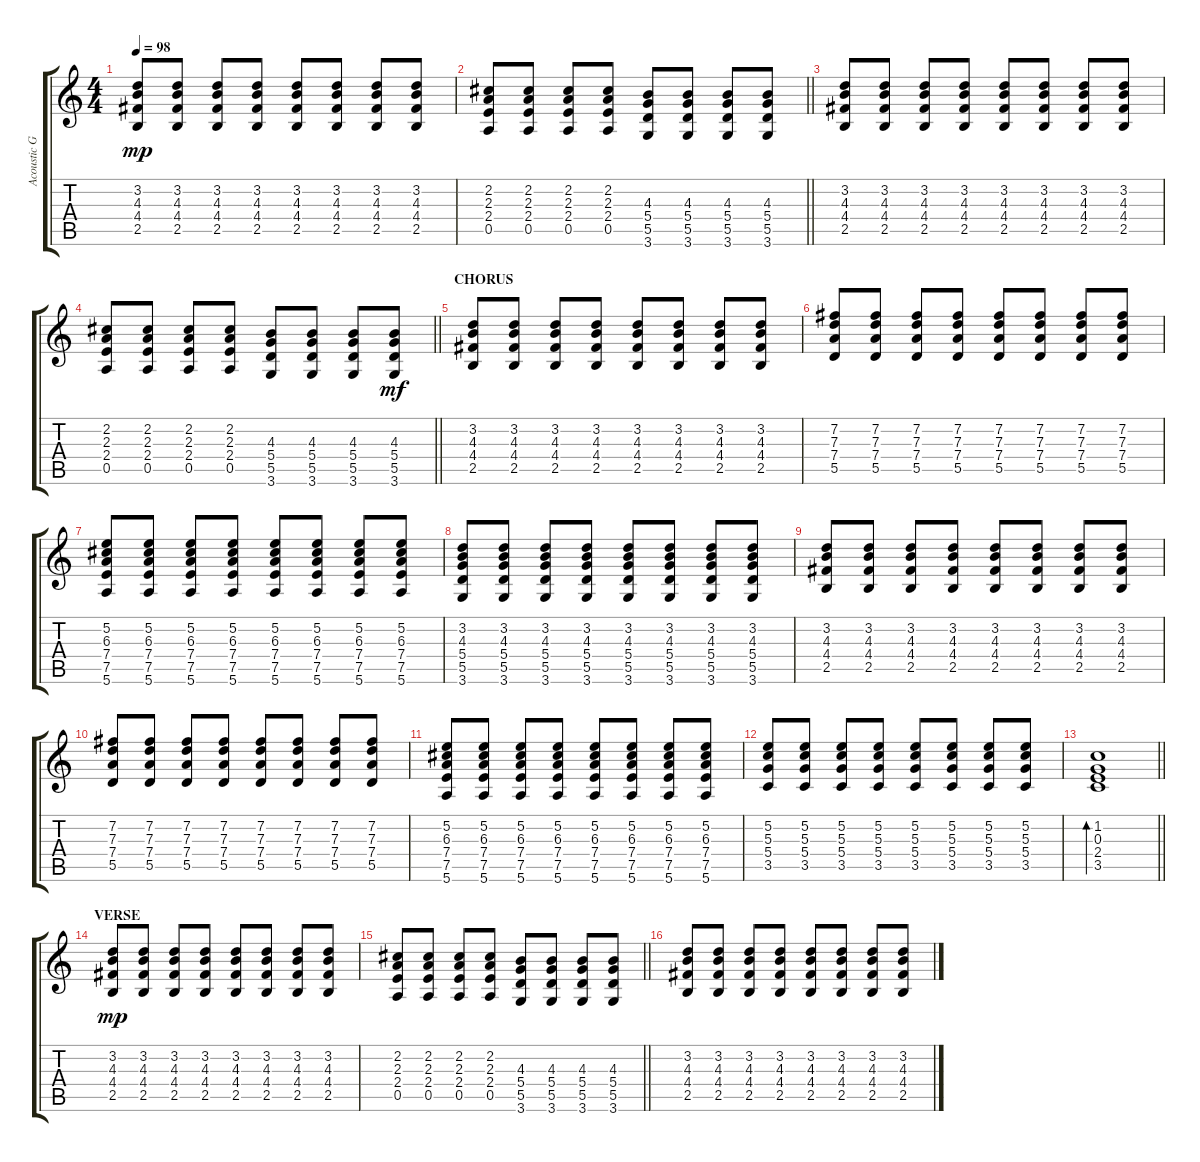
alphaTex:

\track ("Acoustic Guitar #2" "Acoustic G") {instrument acousticguitarsteel}
\staff {score tabs}
\tuning (E4 B3 G3 D3 A2 E2) {hide}
\ts (4 4)
\tempo 98
\clef g2
\ks c
(3.2 4.3 4.4 2.5).8{dy mp} (3.2 4.3 4.4 2.5).8 (3.2 4.3 4.4 2.5).8 (3.2 4.3 4.4 2.5).8 (3.2 4.3 4.4 2.5).8 (3.2 4.3 4.4 2.5).8 (3.2 4.3 4.4 2.5).8 (3.2 4.3 4.4 2.5).8 |
\barLineRight lightlight
(2.2 2.3 2.4 0.5).8 (2.2 2.3 2.4 0.5).8 (2.2 2.3 2.4 0.5).8 (2.2 2.3 2.4 0.5).8 (4.3 5.4 5.5 3.6).8 (4.3 5.4 5.5 3.6).8 (4.3 5.4 5.5 3.6).8 (4.3 5.4 5.5 3.6).8 |
(3.2 4.3 4.4 2.5).8 (3.2 4.3 4.4 2.5).8 (3.2 4.3 4.4 2.5).8 (3.2 4.3 4.4 2.5).8 (3.2 4.3 4.4 2.5).8 (3.2 4.3 4.4 2.5).8 (3.2 4.3 4.4 2.5).8 (3.2 4.3 4.4 2.5).8 |
\barLineRight lightlight
(2.2 2.3 2.4 0.5).8 (2.2 2.3 2.4 0.5).8 (2.2 2.3 2.4 0.5).8 (2.2 2.3 2.4 0.5).8 (4.3 5.4 5.5 3.6).8 (4.3 5.4 5.5 3.6).8 (4.3 5.4 5.5 3.6).8 (4.3 5.4 5.5 3.6).8{dy mf} |
\section ("" "CHORUS")
(3.2 4.3 4.4 2.5).8 (3.2 4.3 4.4 2.5).8 (3.2 4.3 4.4 2.5).8 (3.2 4.3 4.4 2.5).8 (3.2 4.3 4.4 2.5).8 (3.2 4.3 4.4 2.5).8 (3.2 4.3 4.4 2.5).8 (3.2 4.3 4.4 2.5).8 |
(7.2 7.3 7.4 5.5).8 (7.2 7.3 7.4 5.5).8 (7.2 7.3 7.4 5.5).8 (7.2 7.3 7.4 5.5).8 (7.2 7.3 7.4 5.5).8 (7.2 7.3 7.4 5.5).8 (7.2 7.3 7.4 5.5).8 (7.2 7.3 7.4 5.5).8 |
(5.2 6.3 7.4 7.5 5.6).8 (5.2 6.3 7.4 7.5 5.6).8 (5.2 6.3 7.4 7.5 5.6).8 (5.2 6.3 7.4 7.5 5.6).8 (5.2 6.3 7.4 7.5 5.6).8 (5.2 6.3 7.4 7.5 5.6).8 (5.2 6.3 7.4 7.5 5.6).8 (5.2 6.3 7.4 7.5 5.6).8 |
(3.2 4.3 5.4 5.5 3.6).8 (3.2 4.3 5.4 5.5 3.6).8 (3.2 4.3 5.4 5.5 3.6).8 (3.2 4.3 5.4 5.5 3.6).8 (3.2 4.3 5.4 5.5 3.6).8 (3.2 4.3 5.4 5.5 3.6).8 (3.2 4.3 5.4 5.5 3.6).8 (3.2 4.3 5.4 5.5 3.6).8 |
(3.2 4.3 4.4 2.5).8 (3.2 4.3 4.4 2.5).8 (3.2 4.3 4.4 2.5).8 (3.2 4.3 4.4 2.5).8 (3.2 4.3 4.4 2.5).8 (3.2 4.3 4.4 2.5).8 (3.2 4.3 4.4 2.5).8 (3.2 4.3 4.4 2.5).8 |
(7.2 7.3 7.4 5.5).8 (7.2 7.3 7.4 5.5).8 (7.2 7.3 7.4 5.5).8 (7.2 7.3 7.4 5.5).8 (7.2 7.3 7.4 5.5).8 (7.2 7.3 7.4 5.5).8 (7.2 7.3 7.4 5.5).8 (7.2 7.3 7.4 5.5).8 |
(5.2 6.3 7.4 7.5 5.6).8 (5.2 6.3 7.4 7.5 5.6).8 (5.2 6.3 7.4 7.5 5.6).8 (5.2 6.3 7.4 7.5 5.6).8 (5.2 6.3 7.4 7.5 5.6).8 (5.2 6.3 7.4 7.5 5.6).8 (5.2 6.3 7.4 7.5 5.6).8 (5.2 6.3 7.4 7.5 5.6).8 |
(5.2 5.3 5.4 3.5).8 (5.2 5.3 5.4 3.5).8 (5.2 5.3 5.4 3.5).8 (5.2 5.3 5.4 3.5).8 (5.2 5.3 5.4 3.5).8 (5.2 5.3 5.4 3.5).8 (5.2 5.3 5.4 3.5).8 (5.2 5.3 5.4 3.5).8 |
\barLineRight lightlight
(1.2 0.3 2.4 3.5).1{bd 120} |
\section ("" "VERSE")
(3.2 4.3 4.4 2.5).8{dy mp} (3.2 4.3 4.4 2.5).8 (3.2 4.3 4.4 2.5).8 (3.2 4.3 4.4 2.5).8 (3.2 4.3 4.4 2.5).8 (3.2 4.3 4.4 2.5).8 (3.2 4.3 4.4 2.5).8 (3.2 4.3 4.4 2.5).8 |
\barLineRight lightlight
(2.2 2.3 2.4 0.5).8 (2.2 2.3 2.4 0.5).8 (2.2 2.3 2.4 0.5).8 (2.2 2.3 2.4 0.5).8 (4.3 5.4 5.5 3.6).8 (4.3 5.4 5.5 3.6).8 (4.3 5.4 5.5 3.6).8 (4.3 5.4 5.5 3.6).8 |
(3.2 4.3 4.4 2.5).8 (3.2 4.3 4.4 2.5).8 (3.2 4.3 4.4 2.5).8 (3.2 4.3 4.4 2.5).8 (3.2 4.3 4.4 2.5).8 (3.2 4.3 4.4 2.5).8 (3.2 4.3 4.4 2.5).8 (3.2 4.3 4.4 2.5).8
